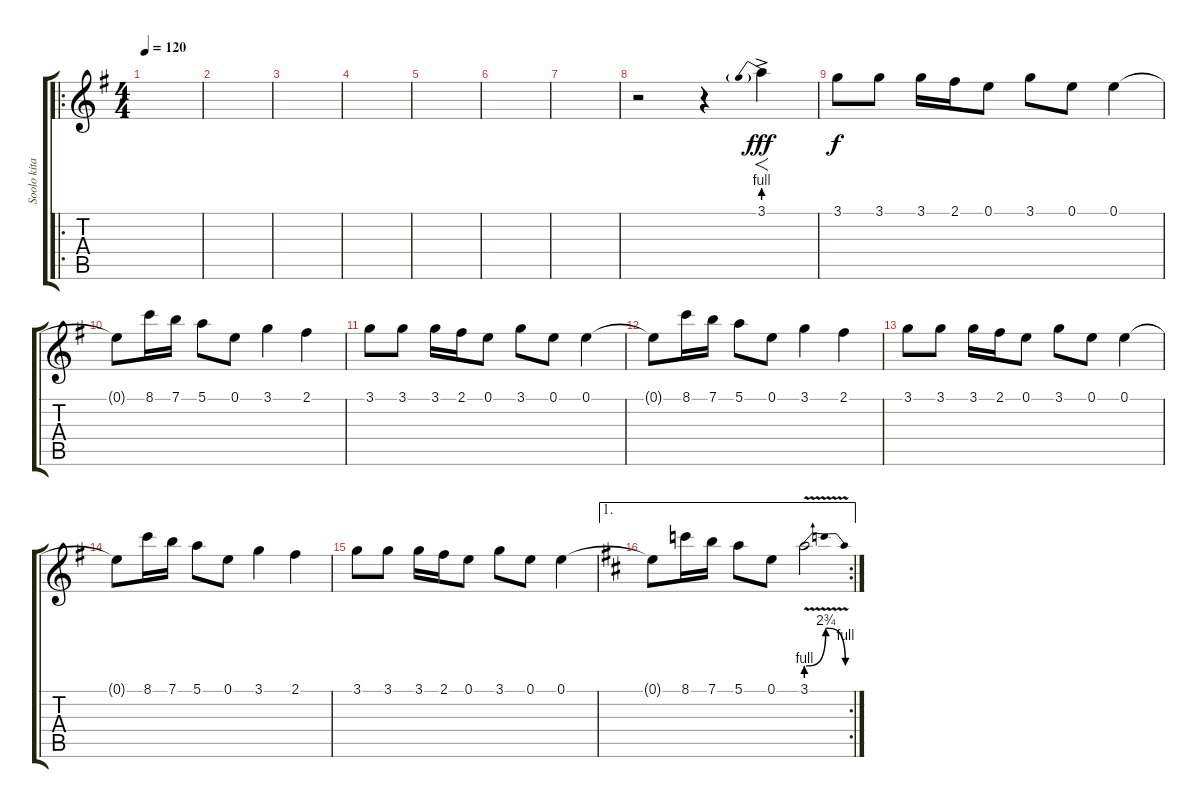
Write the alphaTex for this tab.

\track ("Soolo kitara" "Soolo kita") {instrument overdrivenguitar}
\staff {score tabs}
\tuning (E4 B3 G3 D3 A2 E2) {hide}
\ro
\ts (4 4)
\tempo 120
\clef g2
\ks g
|
|
|
|
|
|
|
r.2{volume 16} r.4 3.1{be (prebend 0 4 60 4) ac}.4{f dy fff} |
3.1.8{dy f} 3.1.8 3.1.16 2.1.16 0.1.8 3.1.8 0.1.8 0.1.4 |
0.1{t}.8 8.1.16 7.1.16 5.1.8 0.1.8 3.1.4 2.1.4 |
3.1.8 3.1.8 3.1.16 2.1.16 0.1.8 3.1.8 0.1.8 0.1.4 |
0.1{t}.8 8.1.16 7.1.16 5.1.8 0.1.8 3.1.4 2.1.4 |
3.1.8 3.1.8 3.1.16 2.1.16 0.1.8 3.1.8 0.1.8 0.1.4 |
0.1{t}.8 8.1.16 7.1.16 5.1.8 0.1.8 3.1.4 2.1.4 |
3.1.8 3.1.8 3.1.16 2.1.16 0.1.8 3.1.8 0.1.8 0.1.4 |
\ae 1
\rc 2
\ks d
0.1{t}.8 8.1.16{volume 5} 7.1.16 5.1.8 0.1.8 3.1{be (bendrelease 0 4 11 11 11 11 60 4) v}.2
